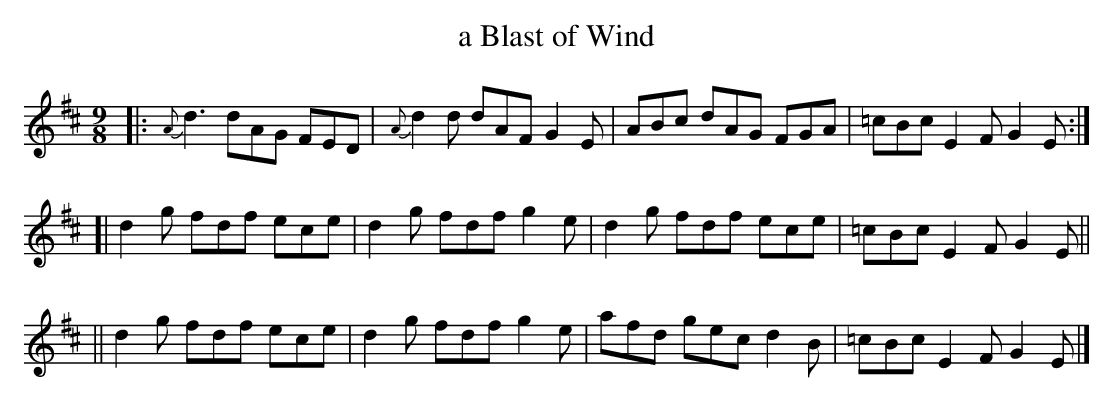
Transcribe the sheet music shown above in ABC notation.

X:1
T: a Blast of Wind
M: 9/8
L: 1/8
K: D
|:{A}d3 dAG FED |{A}d2d dAF G2E | ABc dAG FGA | =cBc E2F G2E :|
[|  d2g fdf ece |   d2g fdf g2e | d2g fdf ece | =cBc E2F G2E ||
||  d2g fdf ece |   d2g fdf g2e | afd gec d2B | =cBc E2F G2E |]
